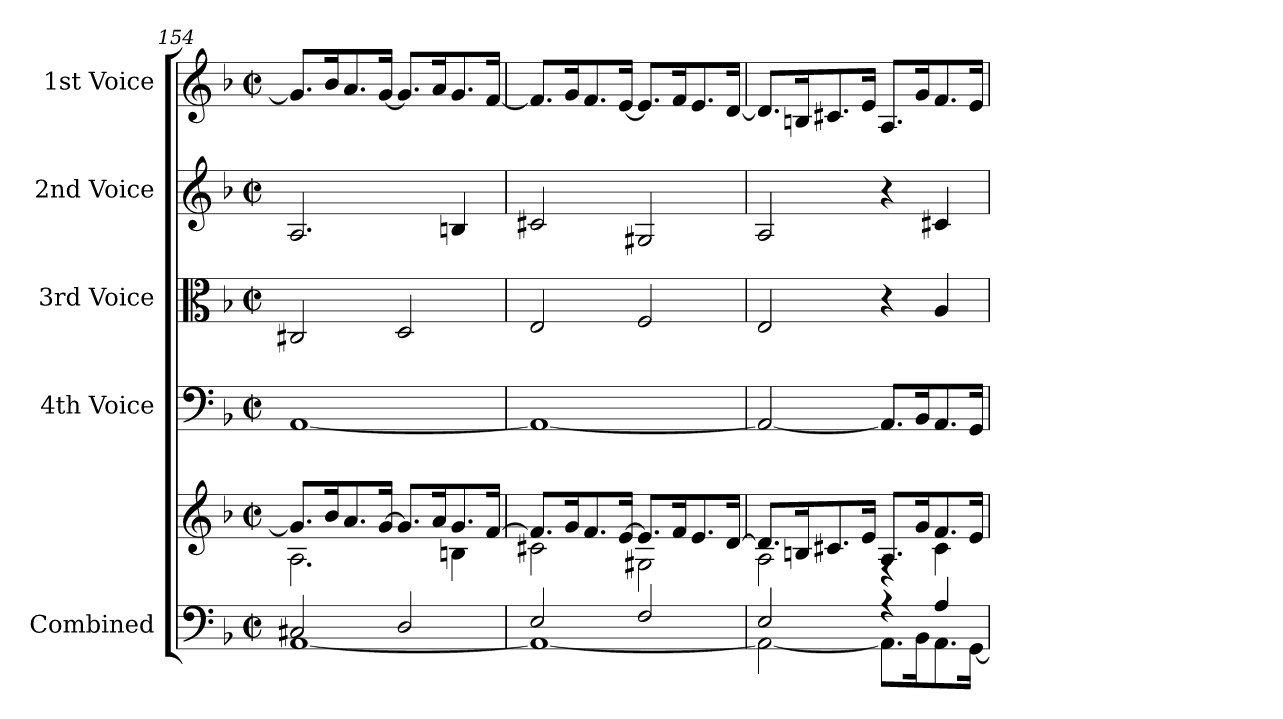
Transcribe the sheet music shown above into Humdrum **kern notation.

**kern	**kern	**kern	**kern	**kern	**kern
*part5	*part5	*part4	*part3	*part2	*part1
*staff6	*staff5	*staff4	*staff3	*staff2	*staff1
*I"Combined	*	*I"4th Voice	*I"3rd Voice	*I"2nd Voice	*I"1st Voice
*clefF4	*clefG2	*clefF4	*clefC3	*clefG2	*clefG2
*k[b-]	*k[b-]	*k[b-]	*k[b-]	*k[b-]	*k[b-]
*M2/2	*M2/2	*M2/2	*M2/2	*M2/2	*M2/2
*met(c|)	*met(c|)	*met(c|)	*met(c|)	*met(c|)	*met(c|)
=154	=154	=154	=154	=154	=154
*^	*^	*	*	*	*
2C#X/	[1AA	8.g/L]	2.A\	[1AA	2C#X/	2.A/	8.g/L]
.	.	16b-/K	.	.	.	.	16b-/K
.	.	8.a/	.	.	.	.	8.a/
.	.	[16g/Jk	.	.	.	.	[16g/Jk
2D/	.	8.g/L]	.	.	2D/	.	8.g/L]
.	.	16a/K	.	.	.	.	16a/K
.	.	8.g/	4Bn\	.	.	4Bn/	8.g/
.	.	[16f/Jk	.	.	.	.	[16f/Jk
=155	=155	=155	=155	=155	=155	=155	=155
2E/	1AA_	8.f/L]	2c#X\	1AA_	2E/	2c#X/	8.f/L]
.	.	16g/K	.	.	.	.	16g/K
.	.	8.f/	.	.	.	.	8.f/
.	.	[16e/Jk	.	.	.	.	[16e/Jk
2F/	.	8.e/L]	2G#X\	.	2F/	2G#X/	8.e/L]
.	.	16f/K	.	.	.	.	16f/K
.	.	8.e/	.	.	.	.	8.e/
.	.	[16d/Jk	.	.	.	.	[16d/Jk
!!LO:LB:g=z
=156	=156	=156	=156	=156	=156	=156	=156
2E/	2AA\_	8.d/L]	2A\	2AA/_	2E/	2A/	8.d/L]
.	.	16Bn/K	.	.	.	.	16Bn/K
.	.	8.c#X/	.	.	.	.	8.c#X/
.	.	16e/Jk	.	.	.	.	16e/Jk
4r	8.AA\L]	8.A/L	4rF	8.AA/L]	4r	4r	8.A/L
.	16BB-\K	16g/K	.	16BB-/K	.	.	16g/K
4A/	8.AA\	8.f/	4c#\	8.AA/	4A/	4c#X/	8.f/
.	[16GG\Jk	16e/Jk	.	16GG/Jk	.	.	16e/Jk
*v	*v	*	*	*	*	*	*
*	*v	*v	*	*	*	*
=	=	=	=	=	=
*-	*-	*-	*-	*-	*-
